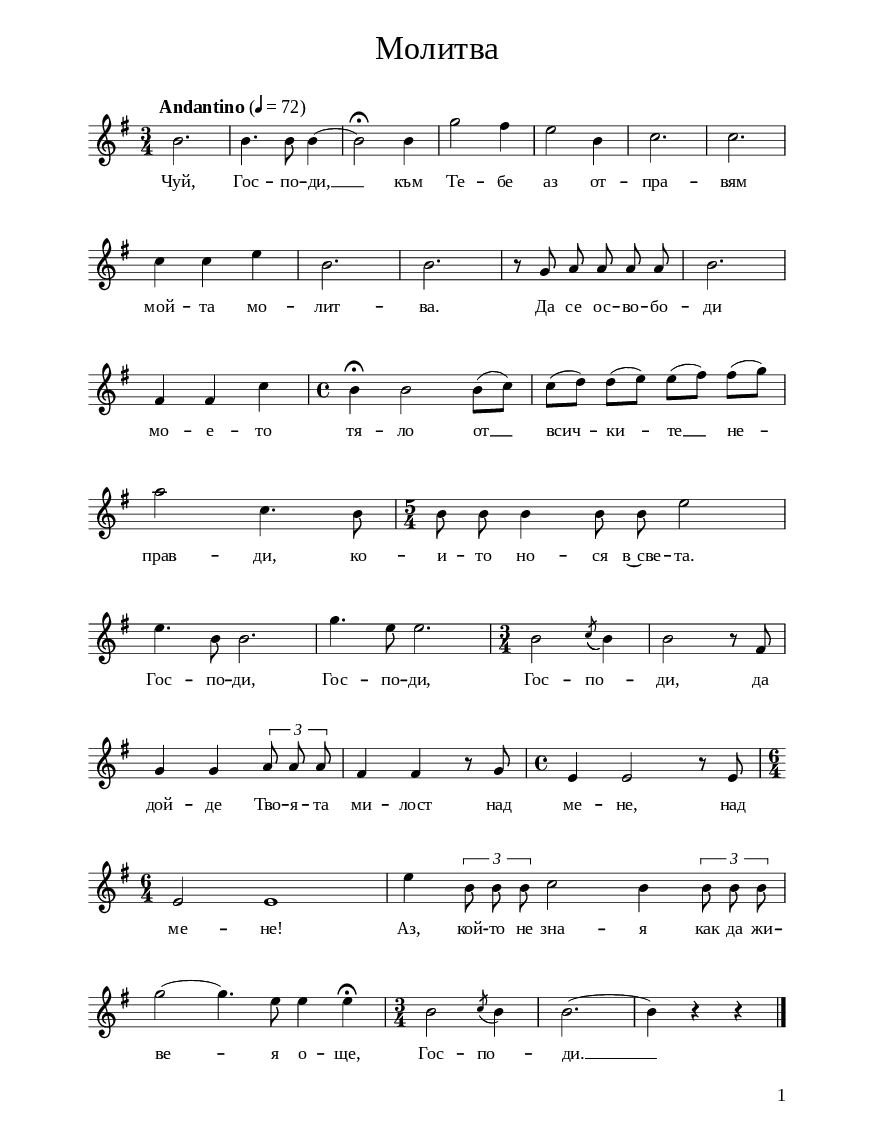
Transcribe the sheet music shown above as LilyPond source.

\version "2.24.2"

% include paper part and global functions
\include "include/globals.ily"

\bookpart {
  \label #'ref178
  \tocItem \markup "Молитва (Чуй, Господи)"
  \include "include/bookpart-paper.ily"
  \score {
    \include "include/score-layout.ily"

    \new Voice \absolute {
      \clef treble
      \key e \minor
      \time 3/4
      \tempoFunc "Andantino" 4 "72"
      \autoBeamOff

      b'2. | % 2
      b'4.  b'8  b'4 ~ | % 3
      b'2 ^\fermata  b'4 | % 4
      g''2  fis''4 | % 5
      e''2  b'4 | % 6
      c''2. | % 7
      c''2. \break | % 8
      c''4  c''4  e''4 | % 9
      b'2. |
      b'2. | % 11
      r8  g'8  a'8  a'8  a'8  a'8 | % 12
      b'2. \break | % 13
      fis'4  fis'4  c''4 | % 14
      \time 4/4  | % 14
      b'4 ^\fermata  b'2  b'8 ( [
      c''8 ) ] | % 15
      c''8 ( [  d''8 ) ]  d''8 ( [
      e''8 ) ]  e''8 ( [  fis''8 ) ]  fis''8 (
      [  g''8 ) ] \break | % 16
      a''2  c''4.  b'8 | % 17
      \time 5/4  | % 17
      b'8  b'8  b'4  b'8  b'8
      e''2 \break | % 18
      e''4.  b'8  b'2. | % 19
      g''4.  e''8  e''2. |
      \time 3/4  |
      b'2 \acciaccatura {  c''8 ( }  b'4 ) | % 21
      b'2 r8  fis'8 \break | % 22
      g'4  g'4
      \times 2/3  {
        a'8   a'8  a'8
      }
      | % 23
      fis'4  fis'4 r8  g'8 | % 24
      \time 4/4  | % 24
      e'4  e'2 r8  e'8 \break | % 25
      \time 6/4  | % 25
      e'2 e'1 | % 26
      e''4
      \tupletUp
      \times 2/3  {
        b'8   b'8  b'8
      }
      c''2  b'4
      \times 2/3  {
        b'8  b'8  b'8
      }
      \break | % 27
      g''2 ~  g''4.  e''8  e''4
      e''4 ^\fermata | % 28
      \time 3/4  | % 28
      b'2 \acciaccatura {  c''8 }  b'4 | % 29
      b'2. ~ |
      b'4 r4 r4 \bar "|."
    }


    \addlyrics {
      Чуй, Гос -- по -- ди, __  към Те --
      бе аз от -- пра -- вям мой -- та
      мо -- лит -- ва. Да се ос -- во --
      бо -- ди мо -- е -- то тя -- ло от __
      всич -- ки -- те __  не
      -- прав -- ди, ко -- и -- то но --
      ся в~све -- та. Гос -- по -- ди,
      Гос -- по -- ди, Гос -- по -- ди,
      да дой -- де Тво -- я -- та ми --
      лост над ме -- не, над ме -- не!
      Аз, кой -- то не зна -- я как да
      жи -- ве -- я о -- ще, Гос --
      по -- ди. __}

      \header {
        title = \titleFunc "Молитва" "Molitva"
      }


      \midi{}

    } % score

  }